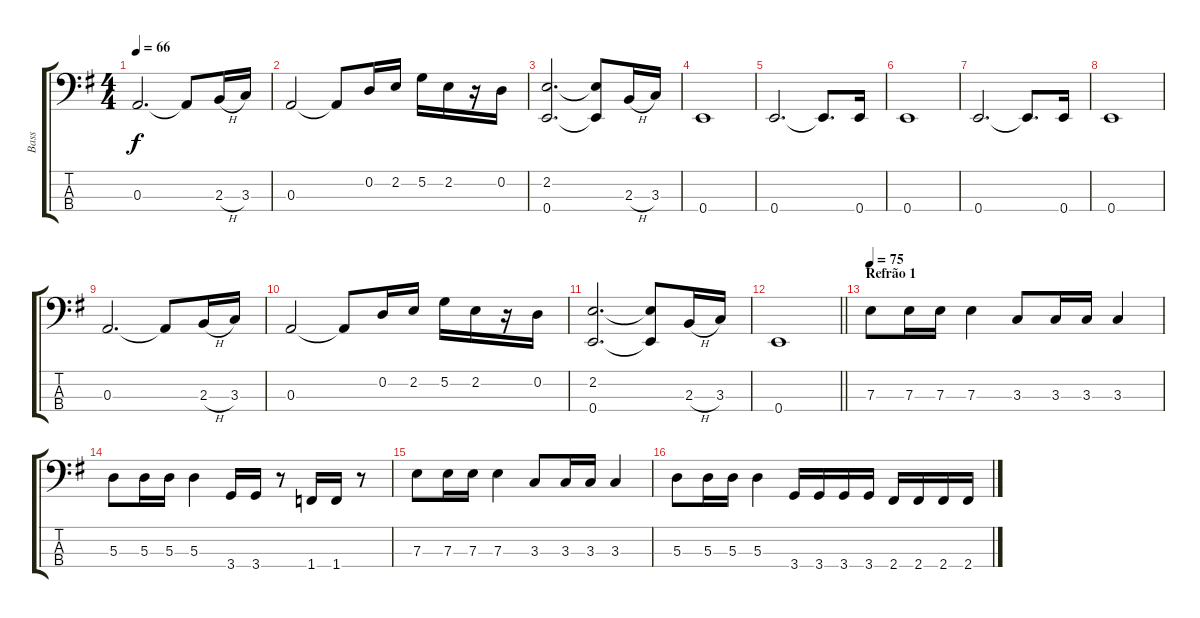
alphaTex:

\track ("Bass" "Bass") {instrument electricbassfinger}
\staff {score tabs}
\tuning (G2 D2 A1 E1) {hide}
\ts (4 4)
\tempo 66
\clef f4
\ks eminor
0.3.2{d dy f} 0.3{t}.8 2.3{h}.16 3.3.16 |
0.3.2 0.3{t}.8 0.2.16 2.2.16 5.2.16 2.2.16 r.16 0.2.16 |
(2.2 0.4).2{d} (2.2{t} 0.4{t}).8 2.3{h}.16 3.3.16 |
0.4.1 |
0.4.2{d} 0.4{t}.8{d} 0.4.16 |
0.4.1 |
0.4.2{d} 0.4{t}.8{d} 0.4.16 |
0.4.1 |
0.3.2{d} 0.3{t}.8 2.3{h}.16 3.3.16 |
0.3.2 0.3{t}.8 0.2.16 2.2.16 5.2.16 2.2.16 r.16 0.2.16 |
(2.2 0.4).2{d} (2.2{t} 0.4{t}).8 2.3{h}.16 3.3.16 |
\barLineRight lightlight
0.4.1 |
\section ("" "Refrão 1")
\tempo 75
7.3.8 7.3.16 7.3.16 7.3.4 3.3.8 3.3.16 3.3.16 3.3.4 |
5.3.8 5.3.16 5.3.16 5.3.4 3.4.16 3.4.16 r.8 1.4.16 1.4.16 r.8 |
7.3.8 7.3.16 7.3.16 7.3.4 3.3.8 3.3.16 3.3.16 3.3.4 |
5.3.8 5.3.16 5.3.16 5.3.4 3.4.16 3.4.16 3.4.16 3.4.16 2.4.16 2.4.16 2.4.16 2.4.16
